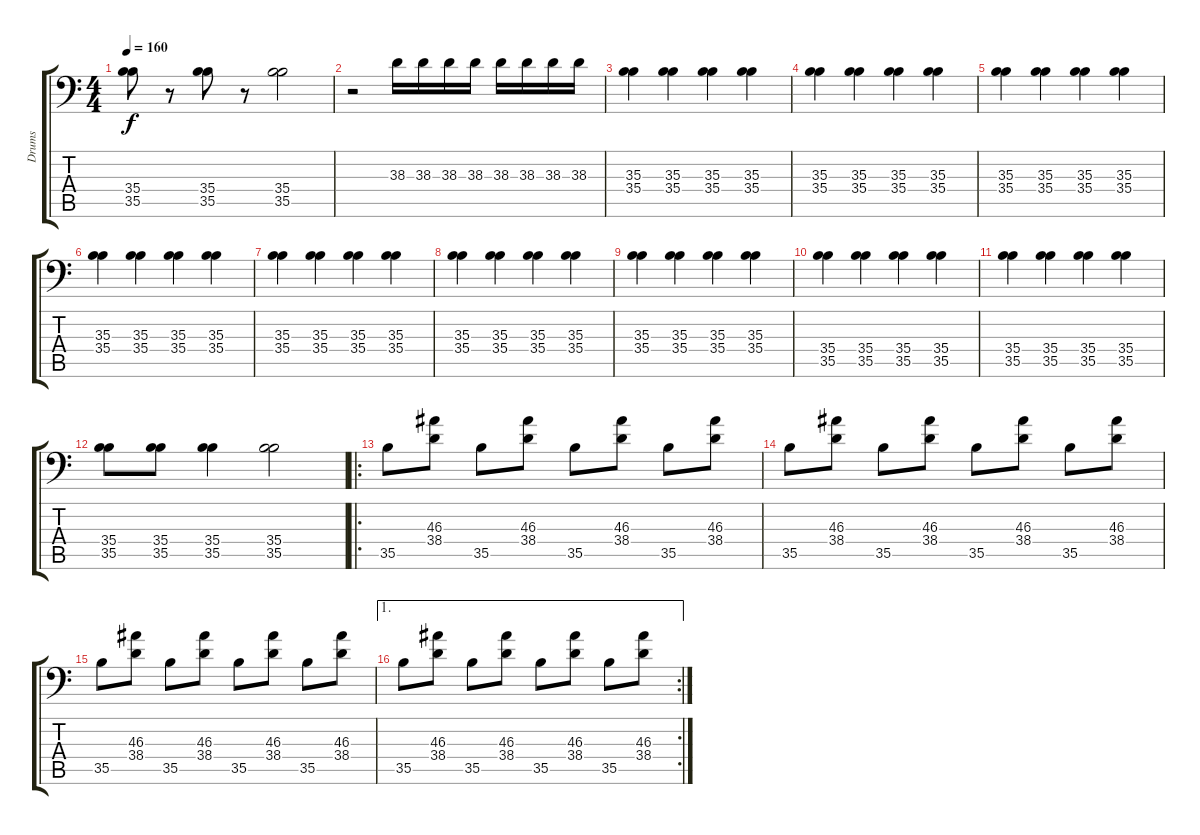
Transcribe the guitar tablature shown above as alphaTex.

\track ("Drums" "Drums") {instrument acousticgrandpiano}
\staff {score tabs}
\tuning (C-1 C-1 C-1 C-1 C-1 C-1) {hide}
\ts (4 4)
\tempo 160
\clef f4
\ks c
(35.4 35.5).8{dy f} r.8 (35.4 35.5).8 r.8 (35.4 35.5).2 |
r.2 38.3.16 38.3.16 38.3.16 38.3.16 38.3.16 38.3.16 38.3.16 38.3.16 |
(35.3 35.4).4 (35.3 35.4).4 (35.3 35.4).4 (35.3 35.4).4 |
(35.3 35.4).4 (35.3 35.4).4 (35.3 35.4).4 (35.3 35.4).4 |
(35.3 35.4).4 (35.3 35.4).4 (35.3 35.4).4 (35.3 35.4).4 |
(35.3 35.4).4 (35.3 35.4).4 (35.3 35.4).4 (35.3 35.4).4 |
(35.3 35.4).4 (35.3 35.4).4 (35.3 35.4).4 (35.3 35.4).4 |
(35.3 35.4).4 (35.3 35.4).4 (35.3 35.4).4 (35.3 35.4).4 |
(35.3 35.4).4 (35.3 35.4).4 (35.3 35.4).4 (35.3 35.4).4 |
(35.4 35.5).4 (35.4 35.5).4 (35.4 35.5).4 (35.4 35.5).4 |
(35.4 35.5).4 (35.4 35.5).4 (35.4 35.5).4 (35.4 35.5).4 |
(35.4 35.5).8 (35.4 35.5).8 (35.4 35.5).4 (35.4 35.5).2 |
\ro
35.5.8 (46.3 38.4).8 35.5.8 (46.3 38.4).8 35.5.8 (46.3 38.4).8 35.5.8 (46.3 38.4).8 |
35.5.8 (46.3 38.4).8 35.5.8 (46.3 38.4).8 35.5.8 (46.3 38.4).8 35.5.8 (46.3 38.4).8 |
35.5.8 (46.3 38.4).8 35.5.8 (46.3 38.4).8 35.5.8 (46.3 38.4).8 35.5.8 (46.3 38.4).8 |
\ae 1
\rc 2
35.5.8 (46.3 38.4).8 35.5.8 (46.3 38.4).8 35.5.8 (46.3 38.4).8 35.5.8 (46.3 38.4).8
